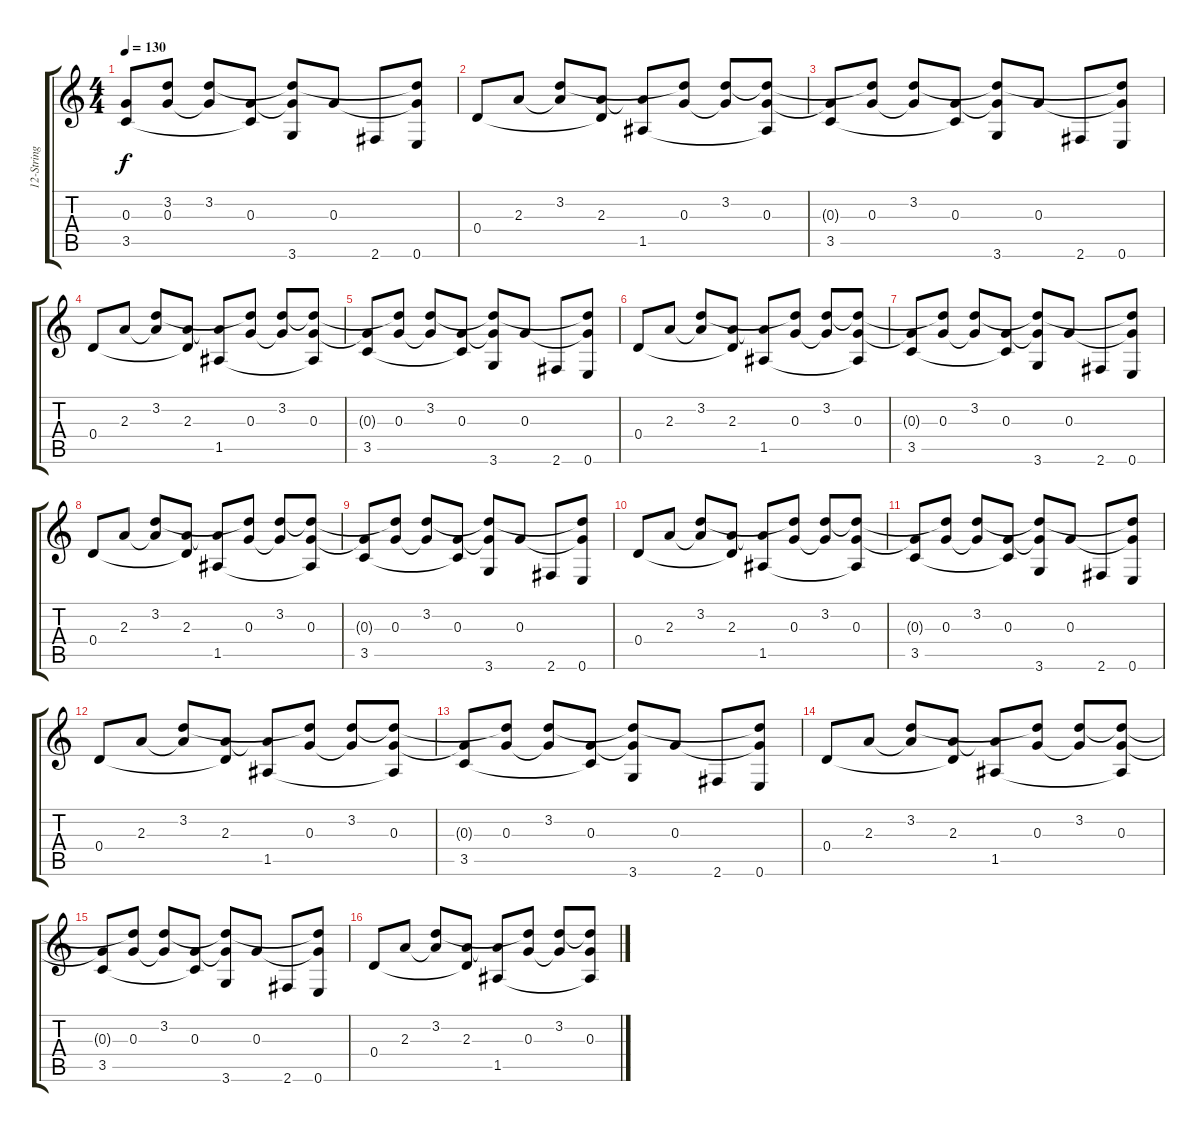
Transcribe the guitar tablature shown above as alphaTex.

\track ("12-String Acoustic" "12-String ") {instrument acousticguitarsteel}
\staff {score tabs}
\tuning (E4 B3 G3 D3 A2 E2) {hide}
\ts (4 4)
\tempo 130
\clef g2
\ks c
(0.3{t} 3.5).8{dy f} (3.2{t} 0.3).8 (3.2 0.3{t}).8 (0.3 3.5{t}).8 (3.2{t} 0.3{t} 3.6).8 0.3.8 2.6.8 (3.2{t} 0.3{t} 0.6).8 |
0.4.8 2.3.8 (3.2 2.3{t}).8 (2.3 0.4{t}).8 (2.3{t} 1.5).8 (3.2{t} 0.3).8 (3.2 0.3{t}).8 (3.2{t} 0.3 1.5{t}).8 |
(0.3{t} 3.5).8 (3.2{t} 0.3).8 (3.2 0.3{t}).8 (0.3 3.5{t}).8 (3.2{t} 0.3{t} 3.6).8 0.3.8 2.6.8 (3.2{t} 0.3{t} 0.6).8 |
0.4.8 2.3.8 (3.2 2.3{t}).8 (2.3 0.4{t}).8 (2.3{t} 1.5).8 (3.2{t} 0.3).8 (3.2 0.3{t}).8 (3.2{t} 0.3 1.5{t}).8 |
(0.3{t} 3.5).8 (3.2{t} 0.3).8 (3.2 0.3{t}).8 (0.3 3.5{t}).8 (3.2{t} 0.3{t} 3.6).8 0.3.8 2.6.8 (3.2{t} 0.3{t} 0.6).8 |
0.4.8 2.3.8 (3.2 2.3{t}).8 (2.3 0.4{t}).8 (2.3{t} 1.5).8 (3.2{t} 0.3).8 (3.2 0.3{t}).8 (3.2{t} 0.3 1.5{t}).8 |
(0.3{t} 3.5).8 (3.2{t} 0.3).8 (3.2 0.3{t}).8 (0.3 3.5{t}).8 (3.2{t} 0.3{t} 3.6).8 0.3.8 2.6.8 (3.2{t} 0.3{t} 0.6).8 |
0.4.8 2.3.8 (3.2 2.3{t}).8 (2.3 0.4{t}).8 (2.3{t} 1.5).8 (3.2{t} 0.3).8 (3.2 0.3{t}).8 (3.2{t} 0.3 1.5{t}).8 |
(0.3{t} 3.5).8 (3.2{t} 0.3).8 (3.2 0.3{t}).8 (0.3 3.5{t}).8 (3.2{t} 0.3{t} 3.6).8 0.3.8 2.6.8 (3.2{t} 0.3{t} 0.6).8 |
0.4.8 2.3.8 (3.2 2.3{t}).8 (2.3 0.4{t}).8 (2.3{t} 1.5).8 (3.2{t} 0.3).8 (3.2 0.3{t}).8 (3.2{t} 0.3 1.5{t}).8 |
(0.3{t} 3.5).8 (3.2{t} 0.3).8 (3.2 0.3{t}).8 (0.3 3.5{t}).8 (3.2{t} 0.3{t} 3.6).8 0.3.8 2.6.8 (3.2{t} 0.3{t} 0.6).8 |
0.4.8 2.3.8 (3.2 2.3{t}).8 (2.3 0.4{t}).8 (2.3{t} 1.5).8 (3.2{t} 0.3).8 (3.2 0.3{t}).8 (3.2{t} 0.3 1.5{t}).8 |
(0.3{t} 3.5).8 (3.2{t} 0.3).8 (3.2 0.3{t}).8 (0.3 3.5{t}).8 (3.2{t} 0.3{t} 3.6).8 0.3.8 2.6.8 (3.2{t} 0.3{t} 0.6).8 |
0.4.8 2.3.8 (3.2 2.3{t}).8 (2.3 0.4{t}).8 (2.3{t} 1.5).8 (3.2{t} 0.3).8 (3.2 0.3{t}).8 (3.2{t} 0.3 1.5{t}).8 |
(0.3{t} 3.5).8 (3.2{t} 0.3).8 (3.2 0.3{t}).8 (0.3 3.5{t}).8 (3.2{t} 0.3{t} 3.6).8 0.3.8 2.6.8 (3.2{t} 0.3{t} 0.6).8 |
0.4.8{balance 5} 2.3.8 (3.2 2.3{t}).8 (2.3 0.4{t}).8 (2.3{t} 1.5).8 (3.2{t} 0.3).8 (3.2 0.3{t}).8 (3.2{t} 0.3 1.5{t}).8
